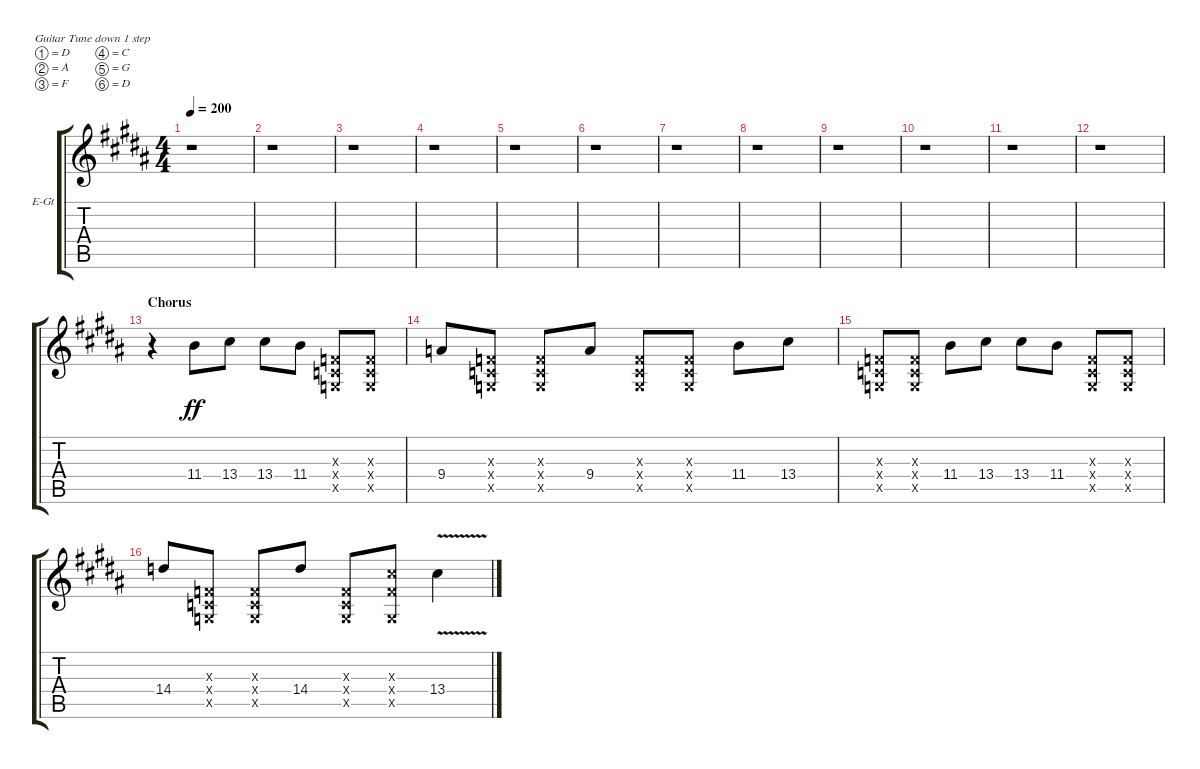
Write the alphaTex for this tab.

\defaultSystemsLayout 4
\bracketExtendMode groupsimilarinstruments
\firstSystemTrackNameOrientation horizontal
\otherSystemsTrackNameOrientation horizontal
\track ("Lead Right" "E-Gt") {instrument distortionguitar}
\staff {score tabs}
\tuning (D4 A3 F3 C3 G2 D2)
\ts (4 4)
\tempo 200
\clef g2
\ks b
r.1{dy ff} |
r.1 |
r.1 |
r.1 |
r.1 |
r.1 |
r.1 |
r.1 |
r.1 |
r.1 |
r.1 |
r.1 |
\section ("" "Chorus")
r.4 11.4.8 13.4.8 13.4.8 11.4.8 (0.4{x} 0.3{x} 0.5{x}).8 (0.4{x} 0.3{x} 0.5{x}).8 |
9.4.8 (0.4{x} 0.5{x} 0.3{x}).8 (0.4{x} 0.5{x} 0.3{x}).8 9.4.8 (0.4{x} 0.5{x} 0.3{x}).8 (0.4{x} 0.5{x} 0.3{x}).8 11.4.8 13.4.8 |
(0.3{x} 0.4{x} 0.5{x}).8 (0.3{x} 0.4{x} 0.5{x}).8 11.4.8 13.4.8 13.4.8 11.4.8 (0.3{x} 0.4{x} 0.5{x}).8 (0.3{x} 0.4{x} 0.5{x}).8 |
14.4.8 (0.3{x} 0.4{x} 0.5{x}).8 (0.3{x} 0.4{x} 0.5{x}).8 14.4.8 (0.3{x} 0.4{x} 0.5{x}).8 (13.4{x} 0.3{x} 0.5{x}).8 13.4{v}.4
